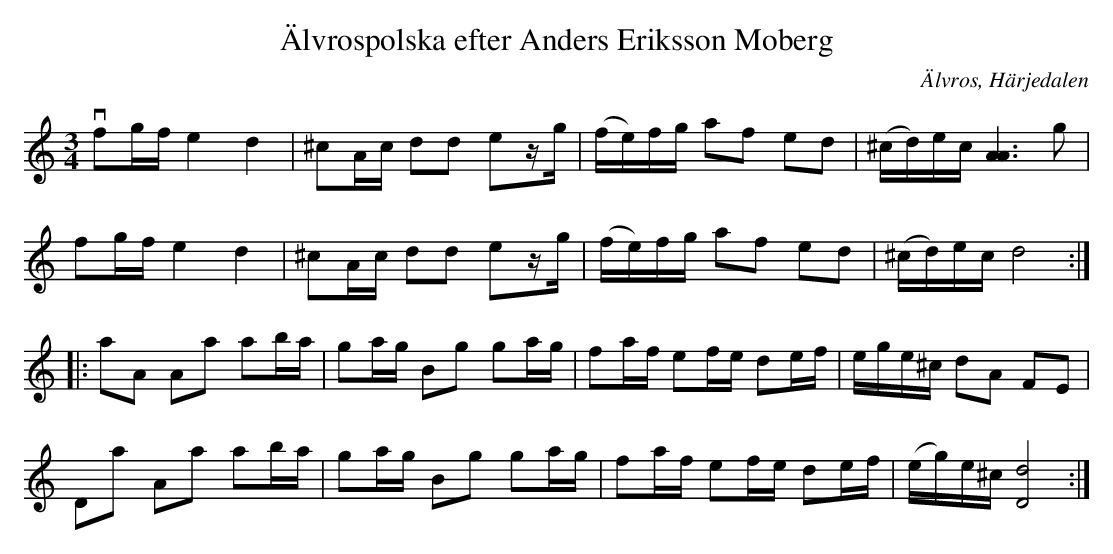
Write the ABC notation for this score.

X:1
T:Älvrospolska efter Anders Eriksson Moberg
O:Älvros, Härjedalen
M:3/4
L:1/8
K:Ddor
vfg/f/ e2 d2|^cA/c/ dd ez/g/|(f/e/)f/g/ af ed|(^c/d/)e/c/ [A3A3] g|!
fg/f/ e2 d2|^cA/c/ dd ez/g/|(f/e/)f/g/ af ed|(^c/d/)e/c/ d4:|:!
aA Aa ab/a/|ga/g/ Bg ga/g/|fa/f/ ef/e/ de/f/|e/g/e/^c/ dA FE|!
Da Aa ab/a/|ga/g/ Bg ga/g/|fa/f/ ef/e/ de/f/|(e/g/)e/^c/ [D4d4]:|]
